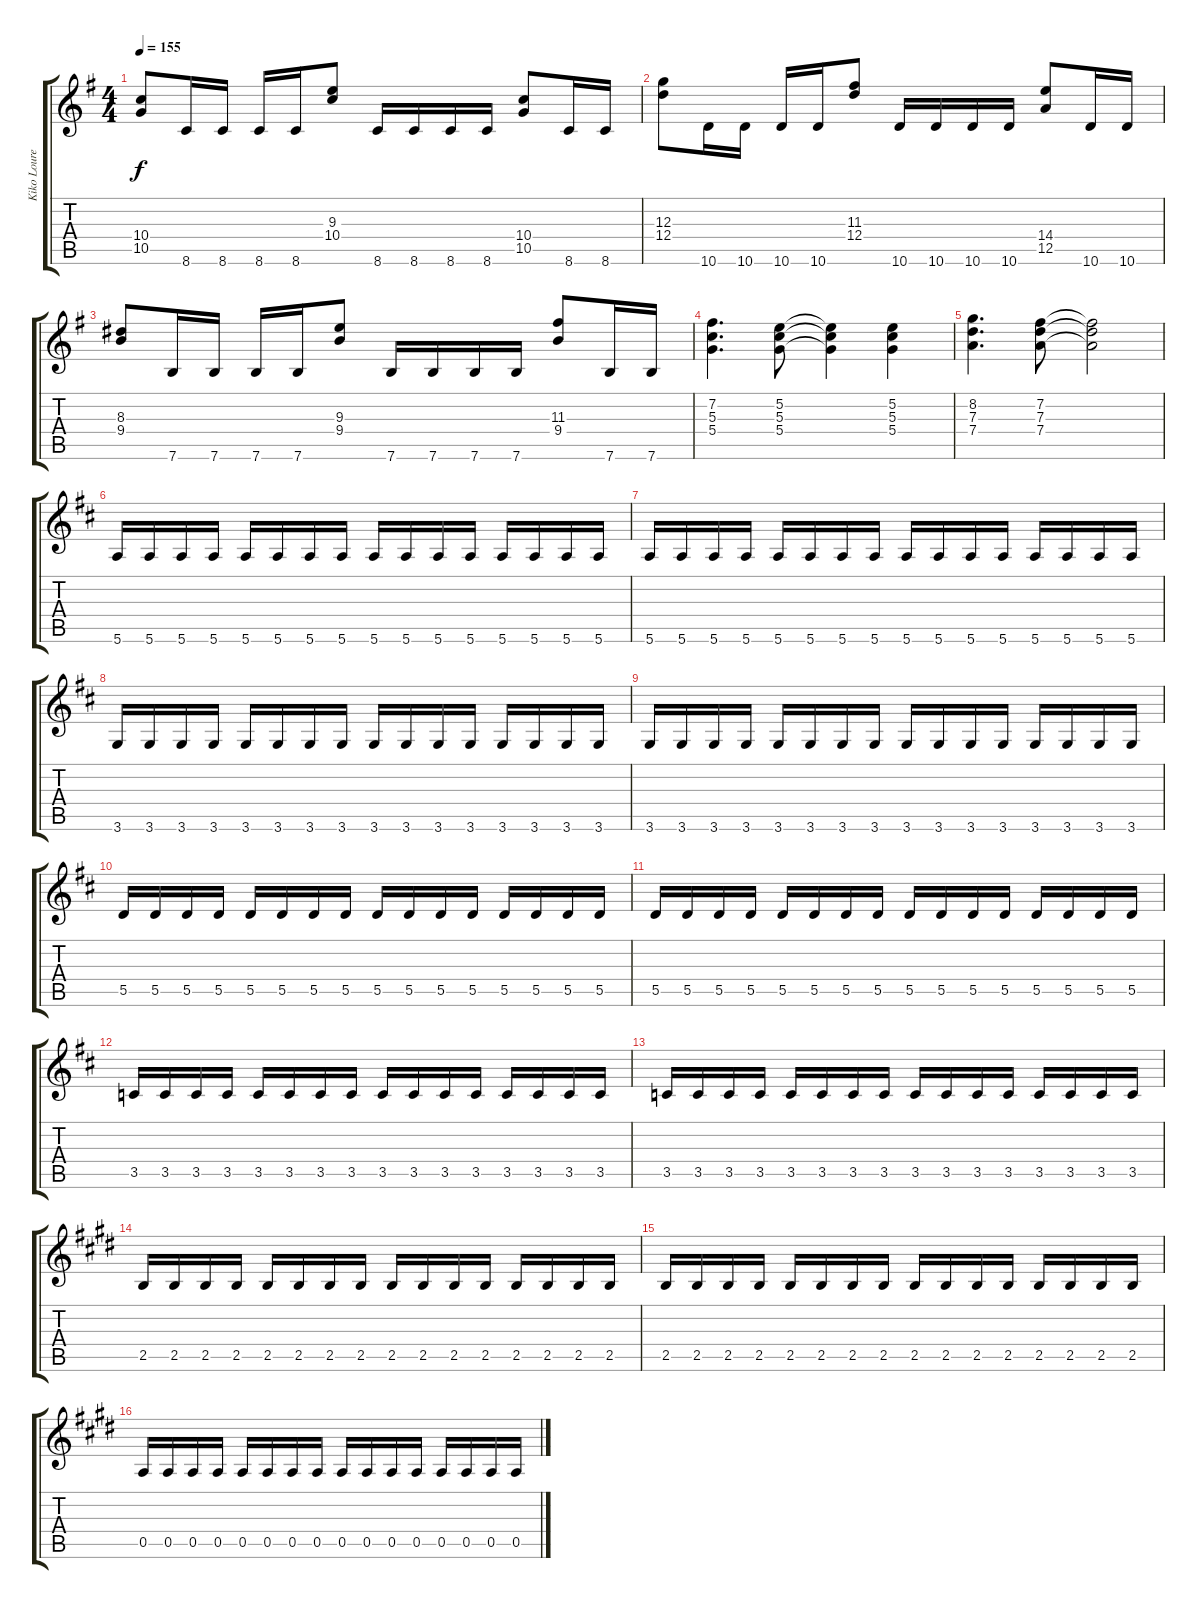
\track ("Kiko Loureiro/Rafael Bittencourt" "Kiko Loure") {instrument overdrivenguitar}
\staff {score tabs}
\tuning (E4 B3 G3 D3 A2 E2) {hide}
\ts (4 4)
\tempo 155
\clef g2
\ks g
(10.4 10.5).8{dy f} 8.6.16 8.6.16 8.6.16 8.6.16 (9.3 10.4).8 8.6.16 8.6.16 8.6.16 8.6.16 (10.4 10.5).8 8.6.16 8.6.16 |
(12.3 12.4).8 10.6.16 10.6.16 10.6.16 10.6.16 (11.3 12.4).8 10.6.16 10.6.16 10.6.16 10.6.16 (14.4 12.5).8 10.6.16 10.6.16 |
(8.3 9.4).8 7.6.16 7.6.16 7.6.16 7.6.16 (9.3 9.4).8 7.6.16 7.6.16 7.6.16 7.6.16 (11.3 9.4).8 7.6.16 7.6.16 |
(7.2 5.3 5.4).4{d} (5.2 5.3 5.4).8 (5.2{t} 5.3{t} 5.4{t}).4 (5.2 5.3 5.4).4 |
(8.2 7.3 7.4).4{d} (7.2 7.3 7.4).8 (7.2{t} 7.3{t} 7.4{t}).2 |
\ks d
5.6.16 5.6.16 5.6.16 5.6.16 5.6.16 5.6.16 5.6.16 5.6.16 5.6.16 5.6.16 5.6.16 5.6.16 5.6.16 5.6.16 5.6.16 5.6.16 |
5.6.16 5.6.16 5.6.16 5.6.16 5.6.16 5.6.16 5.6.16 5.6.16 5.6.16 5.6.16 5.6.16 5.6.16 5.6.16 5.6.16 5.6.16 5.6.16 |
3.6.16 3.6.16 3.6.16 3.6.16 3.6.16 3.6.16 3.6.16 3.6.16 3.6.16 3.6.16 3.6.16 3.6.16 3.6.16 3.6.16 3.6.16 3.6.16 |
3.6.16 3.6.16 3.6.16 3.6.16 3.6.16 3.6.16 3.6.16 3.6.16 3.6.16 3.6.16 3.6.16 3.6.16 3.6.16 3.6.16 3.6.16 3.6.16 |
5.5.16 5.5.16 5.5.16 5.5.16 5.5.16 5.5.16 5.5.16 5.5.16 5.5.16 5.5.16 5.5.16 5.5.16 5.5.16 5.5.16 5.5.16 5.5.16 |
5.5.16 5.5.16 5.5.16 5.5.16 5.5.16 5.5.16 5.5.16 5.5.16 5.5.16 5.5.16 5.5.16 5.5.16 5.5.16 5.5.16 5.5.16 5.5.16 |
3.5.16 3.5.16 3.5.16 3.5.16 3.5.16 3.5.16 3.5.16 3.5.16 3.5.16 3.5.16 3.5.16 3.5.16 3.5.16 3.5.16 3.5.16 3.5.16 |
3.5.16 3.5.16 3.5.16 3.5.16 3.5.16 3.5.16 3.5.16 3.5.16 3.5.16 3.5.16 3.5.16 3.5.16 3.5.16 3.5.16 3.5.16 3.5.16 |
\ks e
2.5.16 2.5.16 2.5.16 2.5.16 2.5.16 2.5.16 2.5.16 2.5.16 2.5.16 2.5.16 2.5.16 2.5.16 2.5.16 2.5.16 2.5.16 2.5.16 |
2.5.16 2.5.16 2.5.16 2.5.16 2.5.16 2.5.16 2.5.16 2.5.16 2.5.16 2.5.16 2.5.16 2.5.16 2.5.16 2.5.16 2.5.16 2.5.16 |
0.5.16 0.5.16 0.5.16 0.5.16 0.5.16 0.5.16 0.5.16 0.5.16 0.5.16 0.5.16 0.5.16 0.5.16 0.5.16 0.5.16 0.5.16 0.5.16
